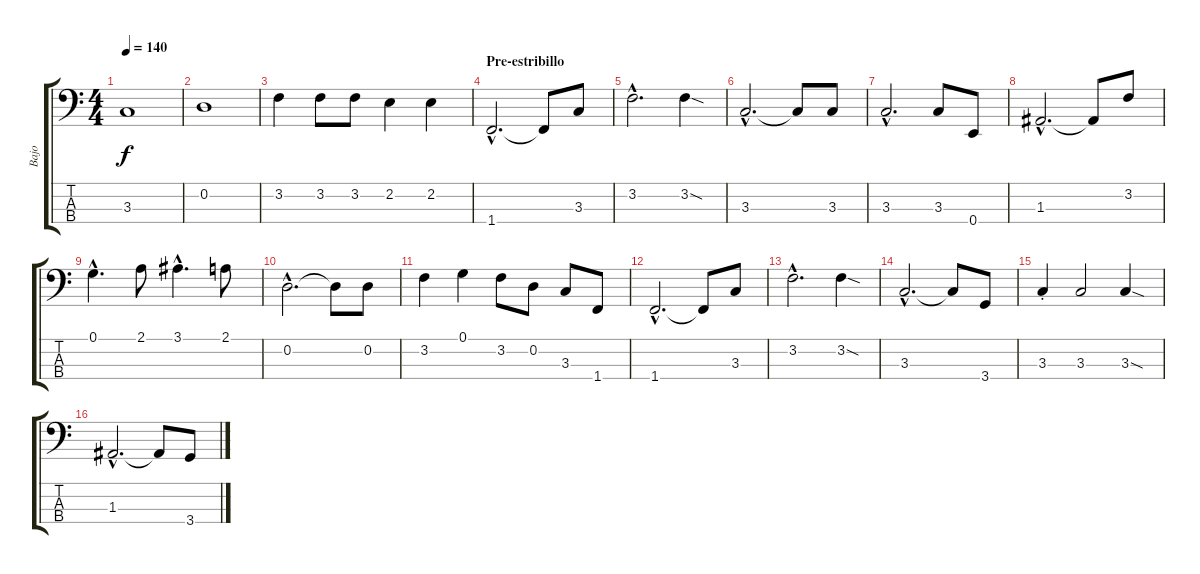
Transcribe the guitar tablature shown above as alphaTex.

\track ("Bajo" "Bajo") {instrument electricbasspick}
\staff {score tabs}
\tuning (G2 D2 A1 E1) {hide}
\ts (4 4)
\tempo 140
\clef f4
\ks c
3.3.1{dy f} |
0.2.1 |
3.2.4 3.2.8 3.2.8 2.2.4 2.2.4 |
\section ("" "Pre-estribillo")
1.4{hac}.2{d} 1.4{t}.8 3.3.8 |
3.2{hac}.2{d} 3.2{sod}.4 |
3.3{hac}.2{d} 3.3{t}.8 3.3.8 |
3.3{hac}.2{d} 3.3.8 0.4.8 |
1.3{hac}.2{d} 1.3{t}.8 3.2.8 |
0.1{hac}.4{d} 2.1.8 3.1{hac}.4{d} 2.1.8 |
0.2{hac}.2{d} 0.2{t}.8 0.2.8 |
3.2.4 0.1.4 3.2.8 0.2.8 3.3.8 1.4.8 |
1.4{hac}.2{d} 1.4{t}.8 3.3.8 |
3.2{hac}.2{d} 3.2{sod}.4 |
3.3{hac}.2{d} 3.3{t}.8 3.4.8 |
3.3{st}.4 3.3.2 3.3{sod}.4 |
1.3{hac}.2{d} 1.3{t}.8 3.4.8
